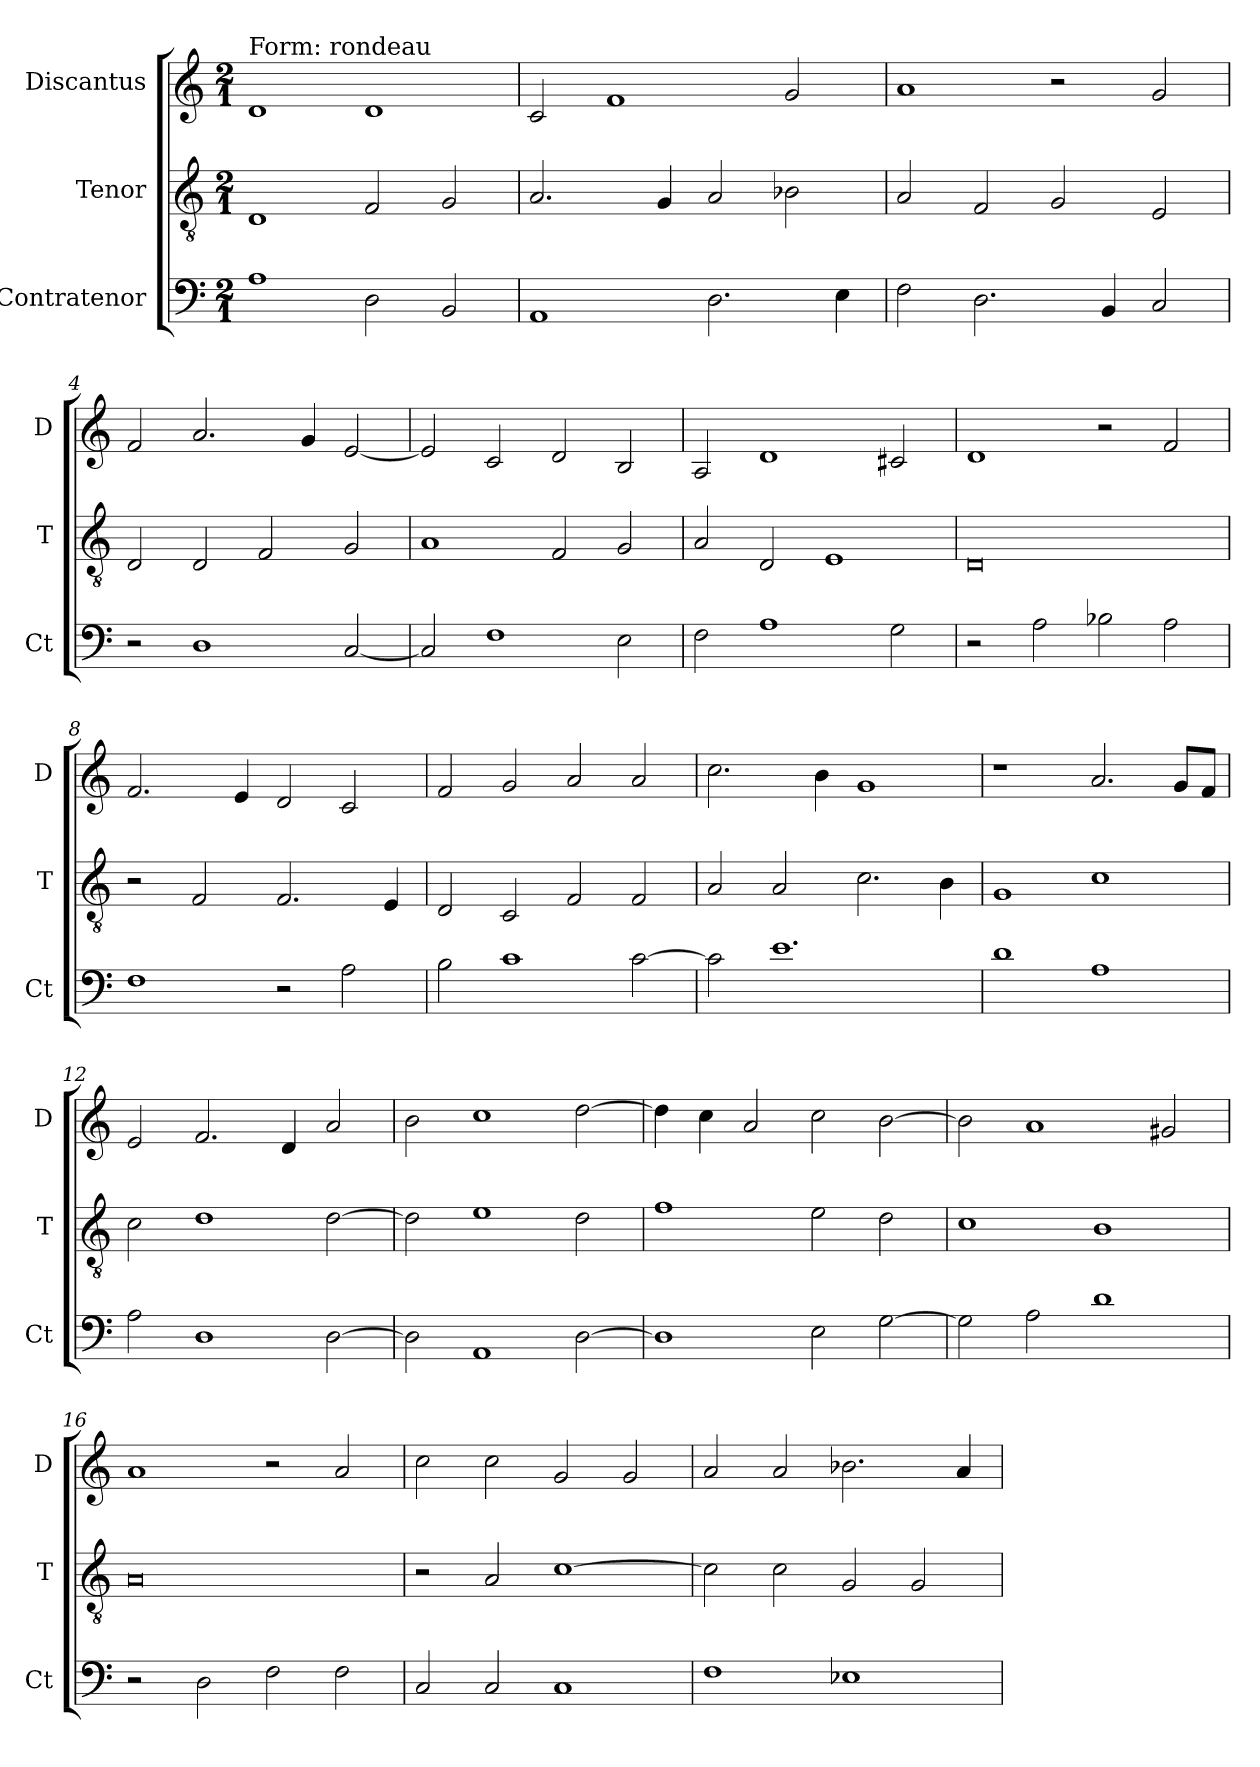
**kern	**kern	**kern
*part3	*part2	*part1
*staff3	*staff2	*staff1
*I"Contratenor	*I"Tenor	*I"Discantus
*I'Ct	*I'T	*I'D
*clefF4	*clefGv2	*clefG2
*k[]	*k[]	*k[]
*M2/1	*M2/1	*M2/1
=1	=1	=1
!	!	!LO:TX:a:t=Form&colon; rondeau
1A	1D	1d
2D\	2F/	1d
2BB/	2G/	.
=2	=2	=2
1AA	2.A/	2c/
.	.	1f
.	4G/	.
2.D\	2A/	.
.	2B-X\	2g/
4E\	.	.
=3	=3	=3
2F\	2A/	1a
2.D\	2F/	.
.	2G/	2r
4BB/	.	.
2C/	2E/	2g/
=4	=4	=4
2r	2D/	2f/
1D	2D/	2.a/
.	2F/	.
.	.	4g/
[2C/	2G/	[2e/
=5	=5	=5
2C/]	1A	2e/]
1F	.	2c/
.	2F/	2d/
2E\	2G/	2B/
=6	=6	=6
2F\	2A/	2A/
1A	2D/	1d
.	1E	.
2G\	.	2c#X/
=7	=7	=7
2r	0D	1d
2A\	.	.
2B-X\	.	2r
2A\	.	2f/
=8	=8	=8
1F	2r	2.f/
.	2F/	.
.	.	4e/
2r	2.F/	2d/
2A\	.	2c/
.	4E/	.
=9	=9	=9
2B\	2D/	2f/
1c	2C/	2g/
.	2F/	2a/
[2c\	2F/	2a/
=10	=10	=10
2c\]	2A/	2.cc\
1.e	2A/	.
.	.	4b\
.	2.c\	1g
.	4B\	.
=11	=11	=11
1d	1G	1r
1A	1c	2.a/
.	.	8g/L
.	.	8f/J
=12	=12	=12
2A\	2c\	2e/
1D	1d	2.f/
.	.	4d/
[2D\	[2d\	2a/
=13	=13	=13
2D\]	2d\]	2b\
1AA	1e	1cc
[2D\	2d\	[2dd\
=14	=14	=14
1D]	1f	4dd\]
.	.	4cc\
.	.	2a/
2E\	2e\	2cc\
[2G\	2d\	[2b\
=15	=15	=15
2G\]	1c	2b\]
2A\	.	1a
1d	1B	.
.	.	2g#X/
=16	=16	=16
2r	0A	1a
2D\	.	.
2F\	.	2r
2F\	.	2a/
=17	=17	=17
2C/	2r	2cc\
2C/	2A/	2cc\
1C	[1c	2g/
.	.	2g/
=18	=18	=18
1F	2c\]	2a/
.	2c\	2a/
1E-X	2G/	2.b-X\
.	2G/	.
.	.	4a/
=	=	=
*-	*-	*-
